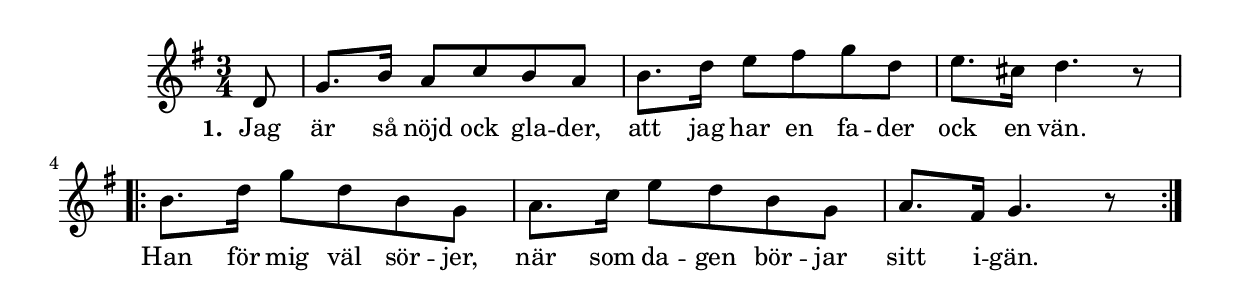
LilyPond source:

{
\time 3/4
\key g \major
\partial 8
 d'8  | 
 g'8. b'16 a'8 c'' b' a'  | 
 b'8. d''16 e''8 fis'' g'' d''  | 
 e''8. cis''16 d''4. r8  | 
 
\repeat volta 2 { 
 b'8. d''16 g''8 d'' b' g'  | 
 a'8. c''16 e''8 d'' b' g'  | 
 a'8. fis'16 g'4. r8
 } %( endrepeat )% 
 }
 \addlyrics {
     \set stanza = #"1. "
     Jag är så nöjd ock gla -- der, att jag har en fa -- der ock en vän.
     Han för mig väl sör -- jer, när som da -- gen bör -- jar sitt i -- gän.
}
